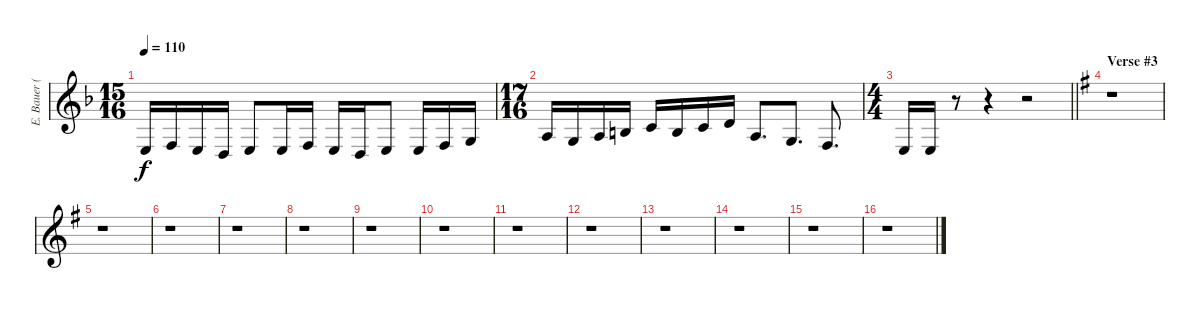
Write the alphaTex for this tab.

\track ("E. Bauer (Keyboard)" "E. Bauer (") {instrument acousticgrandpiano}
\staff {score}
\tuning (E4 B3 G3 D3 A2 E2) {hide}
\ts (15 16)
\tempo 110
\clef g2
\ks dminor
7.5.16{dy f} 8.5.16 7.5.16 5.5.16 7.5.8 7.5.16 8.5.16 7.5.16 5.5.16 7.5.8 7.5.16 8.5.16 10.5.16 |
\ts (17 16)
7.4.16 10.5.16 7.4.16 9.4.16 10.4.16 9.4.16 5.3.16 7.3.16 7.4.8{d} 5.4.8{d} 3.4.8{d} |
\ts (4 4)
\barLineRight lightlight
2.4.16 2.4.16 r.8 r.4 r.2 |
\section ("" "Verse #3")
\ks eminor
r.1 |
r.1 |
r.1 |
r.1 |
r.1 |
r.1 |
r.1 |
r.1 |
r.1 |
r.1 |
r.1 |
r.1 |
r.1
